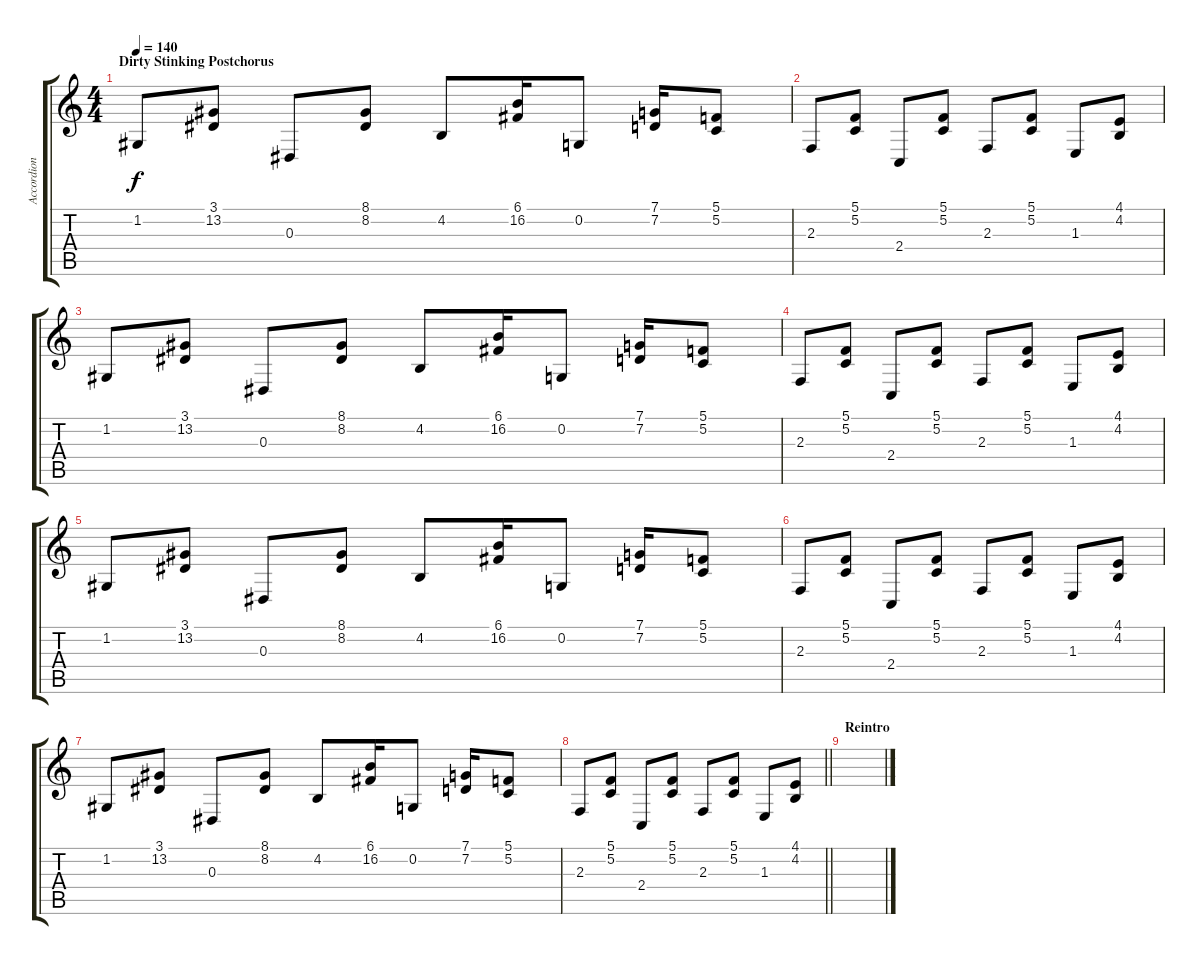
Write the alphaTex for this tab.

\track ("Accordion" "Accordion") {solo instrument accordion}
\staff {score tabs}
\tuning (C4 G3 Eb3 Bb2 F2 C2) {hide}
\ts (4 4)
\section ("" "Dirty Stinking Postchorus")
\tempo 140
\clef g2
\ks c
1.2.8{dy f} (3.1 13.2).8 0.3.8 (8.1 8.2).8 4.2.8 (6.1 16.2).16 0.2.8 (7.1 7.2).16 (5.1 5.2).8 |
2.3.8 (5.1 5.2).8 2.4.8 (5.1 5.2).8 2.3.8 (5.1 5.2).8 1.3.8 (4.1 4.2).8 |
1.2.8 (3.1 13.2).8 0.3.8 (8.1 8.2).8 4.2.8 (6.1 16.2).16 0.2.8 (7.1 7.2).16 (5.1 5.2).8 |
2.3.8 (5.1 5.2).8 2.4.8 (5.1 5.2).8 2.3.8 (5.1 5.2).8 1.3.8 (4.1 4.2).8 |
1.2.8 (3.1 13.2).8 0.3.8 (8.1 8.2).8 4.2.8 (6.1 16.2).16 0.2.8 (7.1 7.2).16 (5.1 5.2).8 |
2.3.8 (5.1 5.2).8 2.4.8 (5.1 5.2).8 2.3.8 (5.1 5.2).8 1.3.8 (4.1 4.2).8 |
1.2.8 (3.1 13.2).8 0.3.8 (8.1 8.2).8 4.2.8 (6.1 16.2).16 0.2.8 (7.1 7.2).16 (5.1 5.2).8 |
\barLineRight lightlight
2.3.8 (5.1 5.2).8 2.4.8 (5.1 5.2).8 2.3.8 (5.1 5.2).8 1.3.8 (4.1 4.2).8 |
\section ("" "Reintro")
